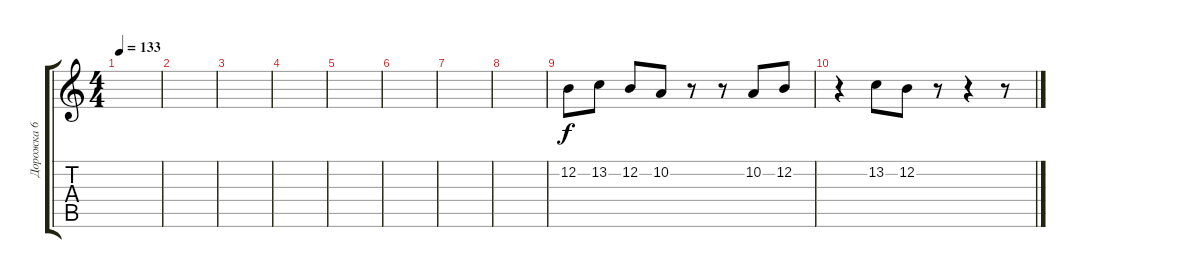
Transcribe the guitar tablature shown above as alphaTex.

\track ("Дорожка 6" "Дорожка 6") {instrument electricgrandpiano}
\staff {score tabs}
\tuning (E4 B3 G3 D3 A2 E2) {hide}
\ts (4 4)
\tempo 133
\clef g2
\ks c
|
|
|
|
|
|
|
|
12.2.8 13.2.8 12.2.8 10.2.8 r.8 r.8 10.2.8 12.2.8 |
r.4 13.2.8 12.2.8 r.8 r.4 r.8
